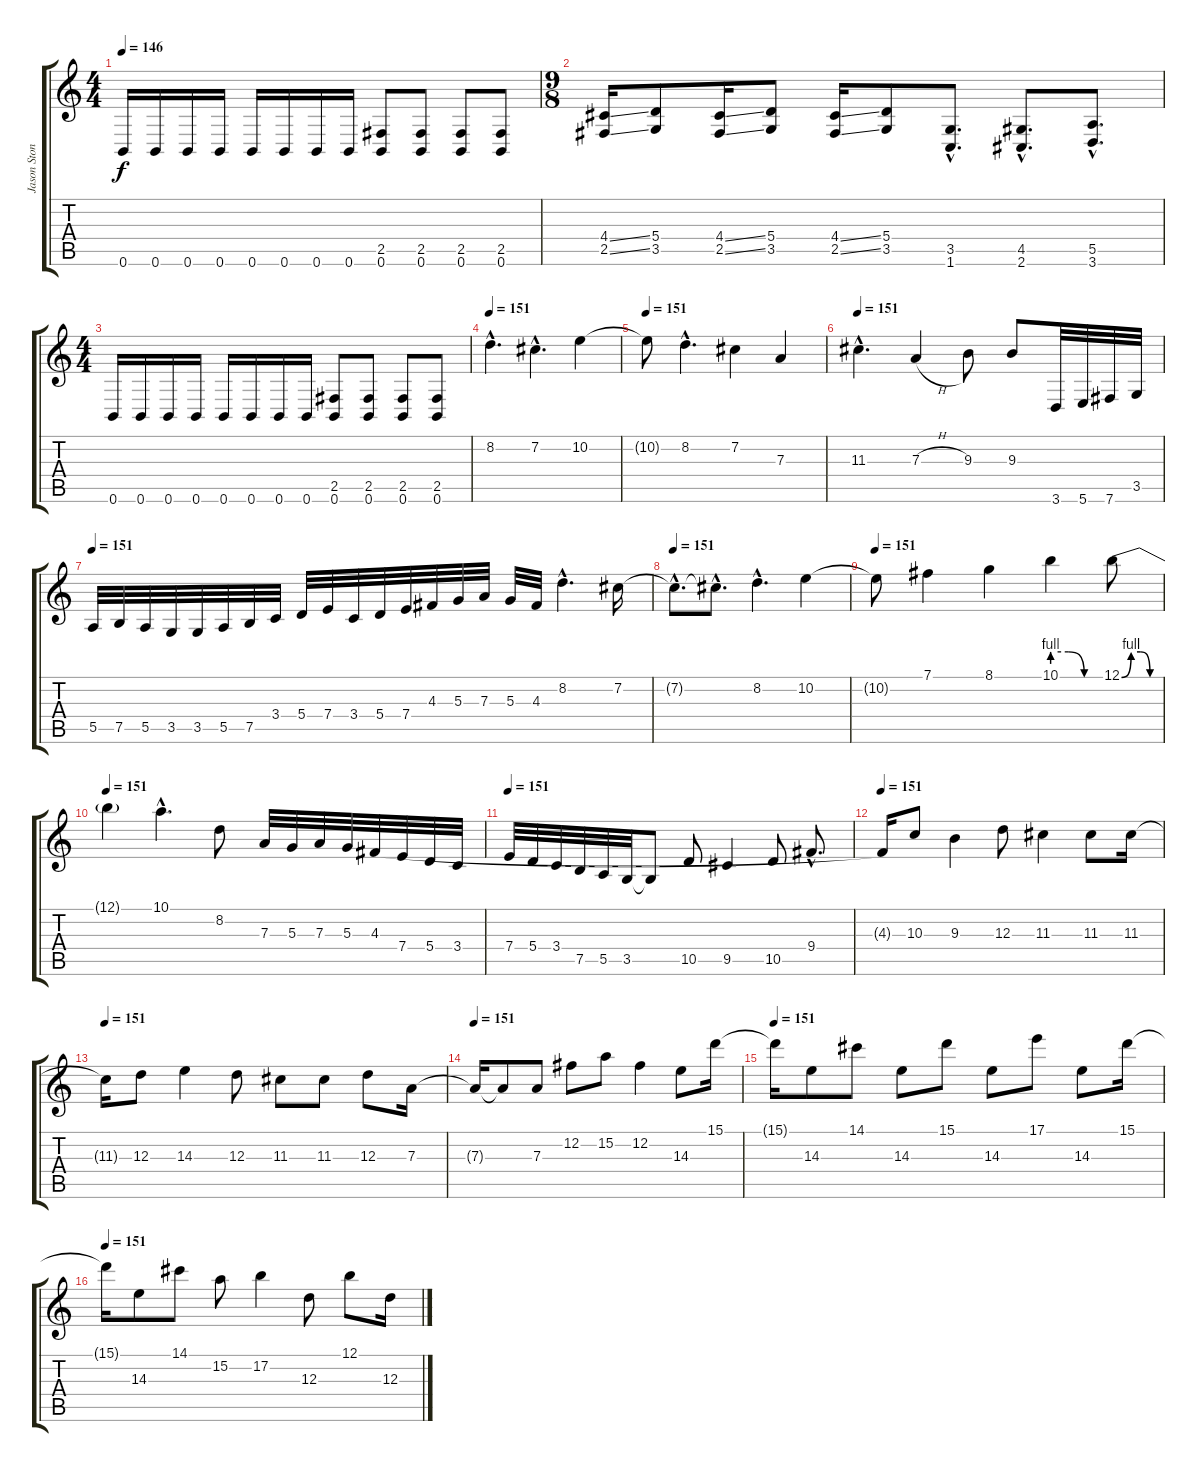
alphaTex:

\track ("Jason Stone" "Jason Ston") {instrument distortionguitar}
\staff {score tabs}
\tuning (B3 Gb3 D3 A2 E2 B1) {hide}
\ts (4 4)
\tempo 146
\clef g2
\ks c
0.6.16{dy f} 0.6.16 0.6.16 0.6.16 0.6.16 0.6.16 0.6.16 0.6.16 (2.5 0.6).8 (2.5 0.6).8 (2.5 0.6).8 (2.5 0.6).8 |
\ts (9 8)
(4.4{ss} 2.5{ss}).16 (5.4 3.5).8 (4.4{ss} 2.5{ss}).16 (5.4 3.5).8 (4.4{ss} 2.5{ss}).16 (5.4 3.5).8 (3.5{hac} 1.6{hac}).8{d} (4.5{hac} 2.6{hac}).8{d} (5.5{hac} 3.6{hac}).8{d} |
\ts (4 4)
0.6.16 0.6.16 0.6.16 0.6.16 0.6.16 0.6.16 0.6.16 0.6.16 (2.5 0.6).8 (2.5 0.6).8 (2.5 0.6).8 (2.5 0.6).8 |
\tempo 151
8.2{hac}.4{d} 7.2{hac}.4{d} 10.2.4 |
\tempo 151
10.2{t}.8 8.2{hac}.4{d} 7.2.4 7.3.4 |
\tempo 151
11.3{hac}.4{d} 7.3{h}.4 9.3.8 9.3.8 3.6.32 5.6.32 7.6.32 3.5.32 |
\tempo 151
5.5.32 7.5.32 5.5.32 3.5.32 3.5.32 5.5.32 7.5.32 3.4.32 5.4.32 7.4.32 3.4.32 5.4.32 7.4.32 4.3.32 5.3.32 7.3.32 5.3.32 4.3.32 8.2{hac}.4{d} 7.2.16 |
\tempo 151
7.2{hac t}.8{d} 7.2{hac t}.8{d} 8.2{hac}.4{d} 10.2.4 |
\tempo 151
10.2{t}.8 7.1.4 8.1.4 10.1{be (custom 0 4 20 4 40 0 60 0)}.4 12.1{be (custom 0 0 15 4 30 4 45 0 60 0)}.8 |
\tempo 151
12.1{t}.4 10.1{hac}.4{d} 8.2.8 7.3.32 5.3.32 7.3.32 5.3.32 4.3.32 7.4.32 5.4.32 3.4.32 |
\tempo 151
7.4.32 5.4.32 3.4.32 7.5.32 5.5.32 3.5.32 3.5{t}.8 10.5.8 9.5.4 10.5.8 9.4{hac}.8{d} |
\tempo 151
4.3{t}.16 10.3.8 9.3.4 12.3.8 11.3.4 11.3.8 11.3.16 |
\tempo 151
11.3{t}.16 12.3.8 14.3.4 12.3.8 11.3.8 11.3.8 12.3.8 7.3.16 |
\tempo 151
7.3{t}.16 7.3{t}.8 7.3.8 12.2.8 15.2.8 12.2.4 14.3.8 15.1.16 |
\tempo 151
15.1{t}.16 14.3.8 14.1.8 14.3.8 15.1.8 14.3.8 17.1.8 14.3.8 15.1.16 |
\tempo 151
15.1{t}.16 14.3.8 14.1.8 15.2.8 17.2.4 12.3.8 12.1.8 12.3.16
